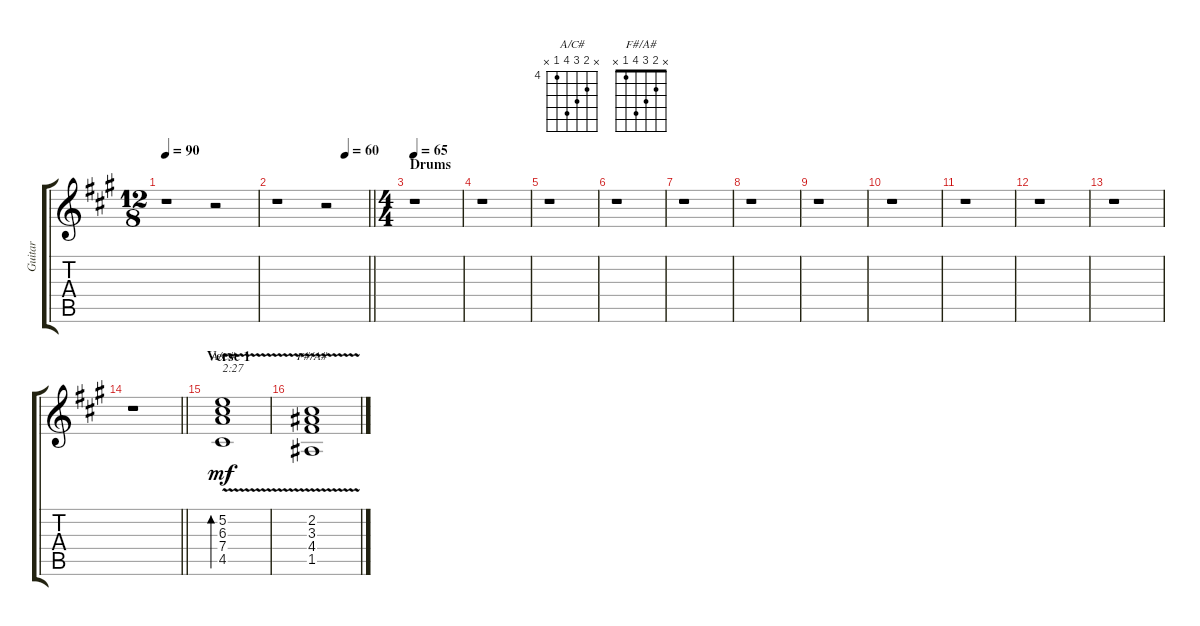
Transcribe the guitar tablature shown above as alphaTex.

\track ("Guitar" "Guitar") {instrument electricguitarjazz}
\staff {score tabs}
\tuning (E4 B3 G3 D3 A2 E2) {hide}
\chord ("A/C#" x 5 6 7 4 x) {firstfret 4}
\chord ("F#/A#" x 2 3 4 1 x)
\ts (12 8)
\tempo 90
\clef g2
\ks f#minor
r.1{dy mf} r.2 |
\tempo (60 0.75)
\barLineRight lightlight
r.1 r.2 |
\ts (4 4)
\section ("" "Drums")
\tempo 65
r.1 |
r.1 |
r.1 |
r.1 |
r.1 |
r.1 |
r.1 |
r.1 |
r.1 |
r.1 |
r.1 |
\barLineRight lightlight
r.1 |
\section ("" "Verse 1")
(5.2 6.3{v} 7.4 4.5).1{bd 120 ch "A/C#" txt "2:27"} |
(2.2 3.3{v} 4.4 1.5).1{ch "F#/A#"}
